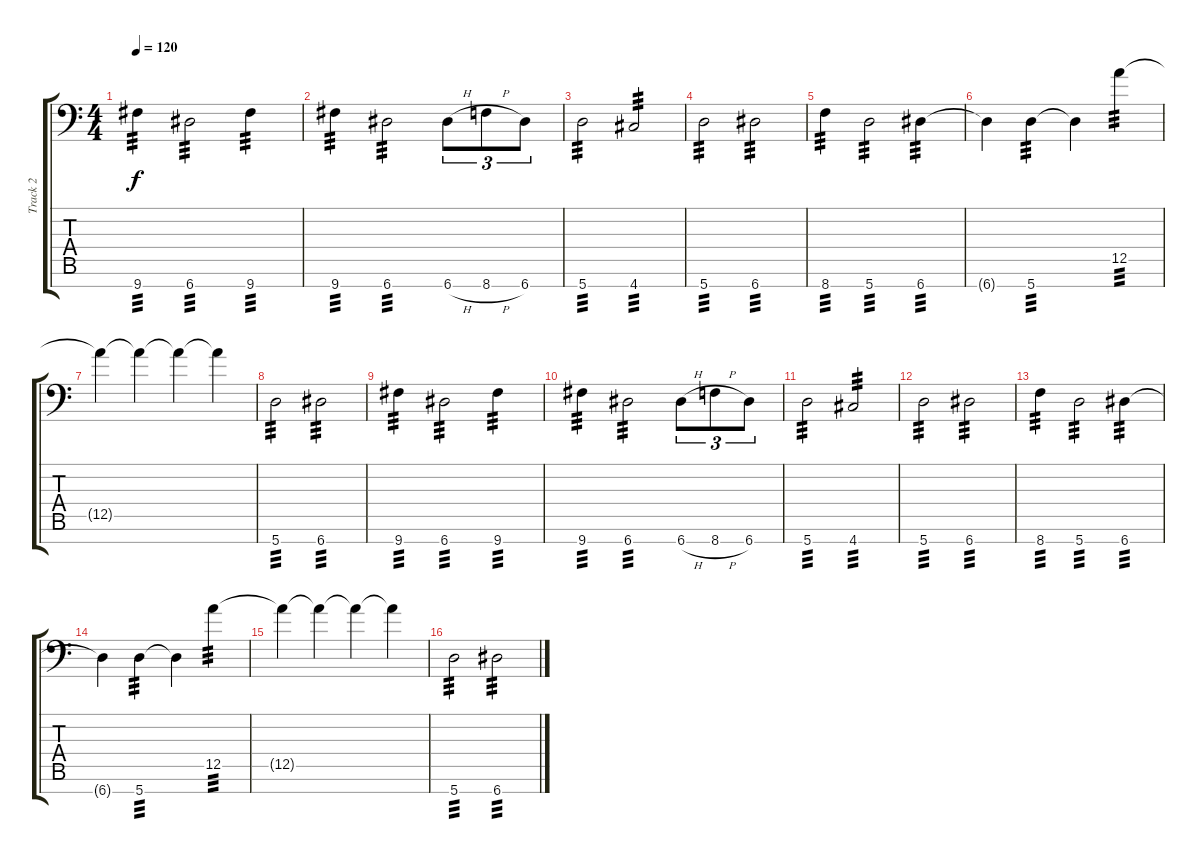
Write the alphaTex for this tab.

\track ("Track 2" "Track 2") {instrument distortionguitar}
\staff {score tabs}
\tuning (E4 B3 G3 D3 A2 E2 A1) {hide}
\ts (4 4)
\tempo 120
\clef f4
\ks c
9.7.4{tp 3 dy f} 6.7.2{tp 3} 9.7.4{tp 3} |
9.7.4{tp 3} 6.7.2{tp 3} 6.7{h}.8{tu (3 2)} 8.7{h}.8{tu (3 2)} 6.7.8{tu (3 2)} |
5.7.2{tp 3} 4.7.2{tp 3} |
5.7.2{tp 3} 6.7.2{tp 3} |
8.7.4{tp 3} 5.7.2{tp 3} 6.7.4{tp 3} |
6.7{t}.4 5.7.4{tp 3} 5.7{t}.4 12.5.4{tp 3} |
12.5{t}.4 12.5{t}.4 12.5{t}.4 12.5{t}.4 |
5.7.2{tp 3} 6.7.2{tp 3} |
9.7.4{tp 3} 6.7.2{tp 3} 9.7.4{tp 3} |
9.7.4{tp 3} 6.7.2{tp 3} 6.7{h}.8{tu (3 2)} 8.7{h}.8{tu (3 2)} 6.7.8{tu (3 2)} |
5.7.2{tp 3} 4.7.2{tp 3} |
5.7.2{tp 3} 6.7.2{tp 3} |
8.7.4{tp 3} 5.7.2{tp 3} 6.7.4{tp 3} |
6.7{t}.4 5.7.4{tp 3} 5.7{t}.4 12.5.4{tp 3} |
12.5{t}.4 12.5{t}.4 12.5{t}.4 12.5{t}.4 |
5.7.2{tp 3} 6.7.2{tp 3}
